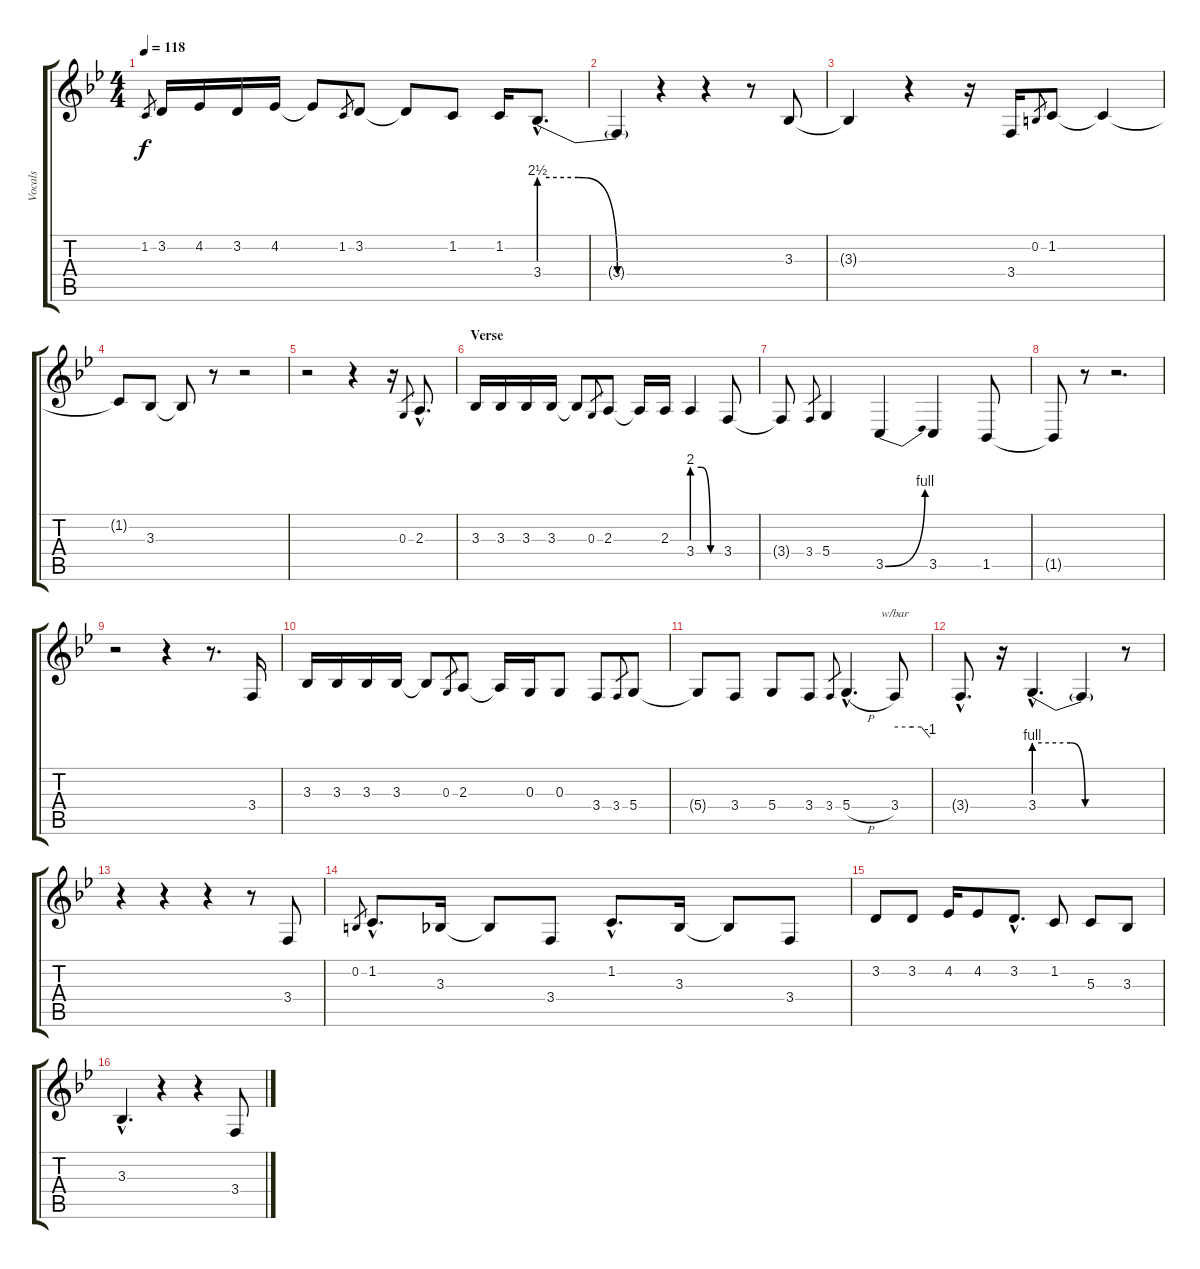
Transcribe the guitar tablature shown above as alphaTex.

\track ("Vocals" "Vocals") {instrument oboe}
\staff {score tabs}
\tuning (E4 B3 G3 D3 A2 E2) {hide}
\ts (4 4)
\tempo 118
\clef g2
\ks bb
1.2.8{gr dy f} 3.2.16 4.2.16 3.2.16 4.2.16 4.2{t}.8 1.2.8{gr} 3.2.8 3.2{t}.8 1.2.8 1.2.16 3.4{be (custom 0 10 20 10 40 0 60 0) hac}.8{d} |
3.4{t}.4 r.4 r.4 r.8 3.3.8 |
3.3{t}.4 r.4 r.16 3.4.16 0.2.8{gr} 1.2.8 1.2{t}.4 |
1.2{t}.8 3.3.8 3.3{t}.8 r.8 r.2 |
r.2 r.4 r.16 0.3.8{gr} 2.3{hac}.8{d} |
\section ("" "Verse")
3.3.16 3.3.16 3.3.16 3.3.16 3.3{t}.8 0.3.8{gr} 2.3.8 2.3{t}.16 2.3.16 3.4{be (custom 0 8 20 8 40 0 60 0)}.4 3.4.8 |
3.4{t}.8 3.4.8{gr} 5.4.4 3.5{be (bend 0 0 60 4)}.4 3.5.4 1.5.8 |
1.5{t}.8 r.8 r.2{d} |
r.2 r.4 r.8{d} 3.4.16 |
3.3.16 3.3.16 3.3.16 3.3.16 3.3{t}.8 0.3.8{gr} 2.3.8 2.3{t}.16 0.3.16 0.3.8 3.4.8 3.4.8{gr} 5.4.8 |
5.4{t}.8 3.4.8 5.4.8 3.4.8 3.4.8{gr} 5.4{h hac}.4{d} 3.4.8{tbe (custom default 0 0 30 0 45 0 60 -4)} |
3.4{hac t}.8{d} r.16 3.4{be (custom 0 4 20 4 25 4 35 0 40 0 60 0) hac}.4{d} 3.4{t}.4 r.8 |
r.4 r.4 r.4 r.8 3.4.8 |
0.2.8{gr} 1.2{hac}.8{d} 3.3.16 3.3{t}.8 3.4.8 1.2{hac}.8{d} 3.3.16 3.3{t}.8 3.4.8 |
3.2.8 3.2.8 4.2.16 4.2.8 3.2{hac}.8{d} 1.2.8 5.3.8 3.3.8 |
3.3{hac}.4{d} r.4 r.4 3.4.8
